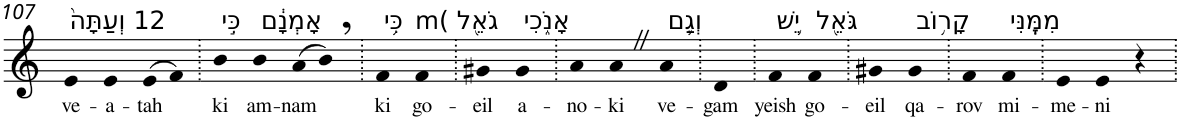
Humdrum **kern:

**kern	**text
*part1	*part1
*staff1	*staff1
*I"Piano	*
*I'Pno	*
!!LO:PB:g=z
*clefG2	*
*k[]	*
=107	=107
!LO:TX:a:t=12 וְעַתָּה֙	!
!	!LO:LY:b
4e	ve-
!	!LO:LY:b
4e	-a-
!	!LO:LY:b
(>8e	-tah
8f)	.
=108.	=108.
!LO:TX:a:t=כִּ֣י	!
!	!LO:LY:b
4b	ki
!LO:TX:a:t=אָמְנָ֔ם	!
!	!LO:LY:b
4b	am-
!	!LO:LY:b
(>8a	-nam
8b,)	.
=109.	=109.
!LO:TX:a:t=כִּ֥י	!
!	!LO:LY:b
4f	ki
!LO:TX:a:t=גֹאֵ֖ל )m	!
!	!LO:LY:b
4f	go-
=110.	=110.
!	!LO:LY:b
4g#X	-eil
!LO:TX:a:t=אָנֹ֑כִי	!
!	!LO:LY:b
4g#	a-
=111.	=111.
!	!LO:LY:b
4a	-no-
!	!LO:LY:b
4aZ	-ki
!LO:TX:a:t=וְגַ֛ם	!
!	!LO:LY:b
4a	ve-
=112.	=112.
!	!LO:LY:b
4d	-gam
=113.	=113.
!LO:TX:a:t=יֵ֥שׁ	!
!	!LO:LY:b
4f	yeish
!LO:TX:a:t=גֹּאֵ֖ל	!
!	!LO:LY:b
4f	go-
=114.	=114.
!	!LO:LY:b
4g#X	-eil
!LO:TX:a:t=קָר֥וֹב	!
!	!LO:LY:b
4g#	qa-
=115.	=115.
!	!LO:LY:b
4f	-rov
!LO:TX:a:t=מִמֶּֽנִּי	!
!	!LO:LY:b
4f	mi-
=116.	=116.
!	!LO:LY:b
4e	-me-
!	!LO:LY:b
4e	-ni
4r	.
=.	=.
*-	*-
